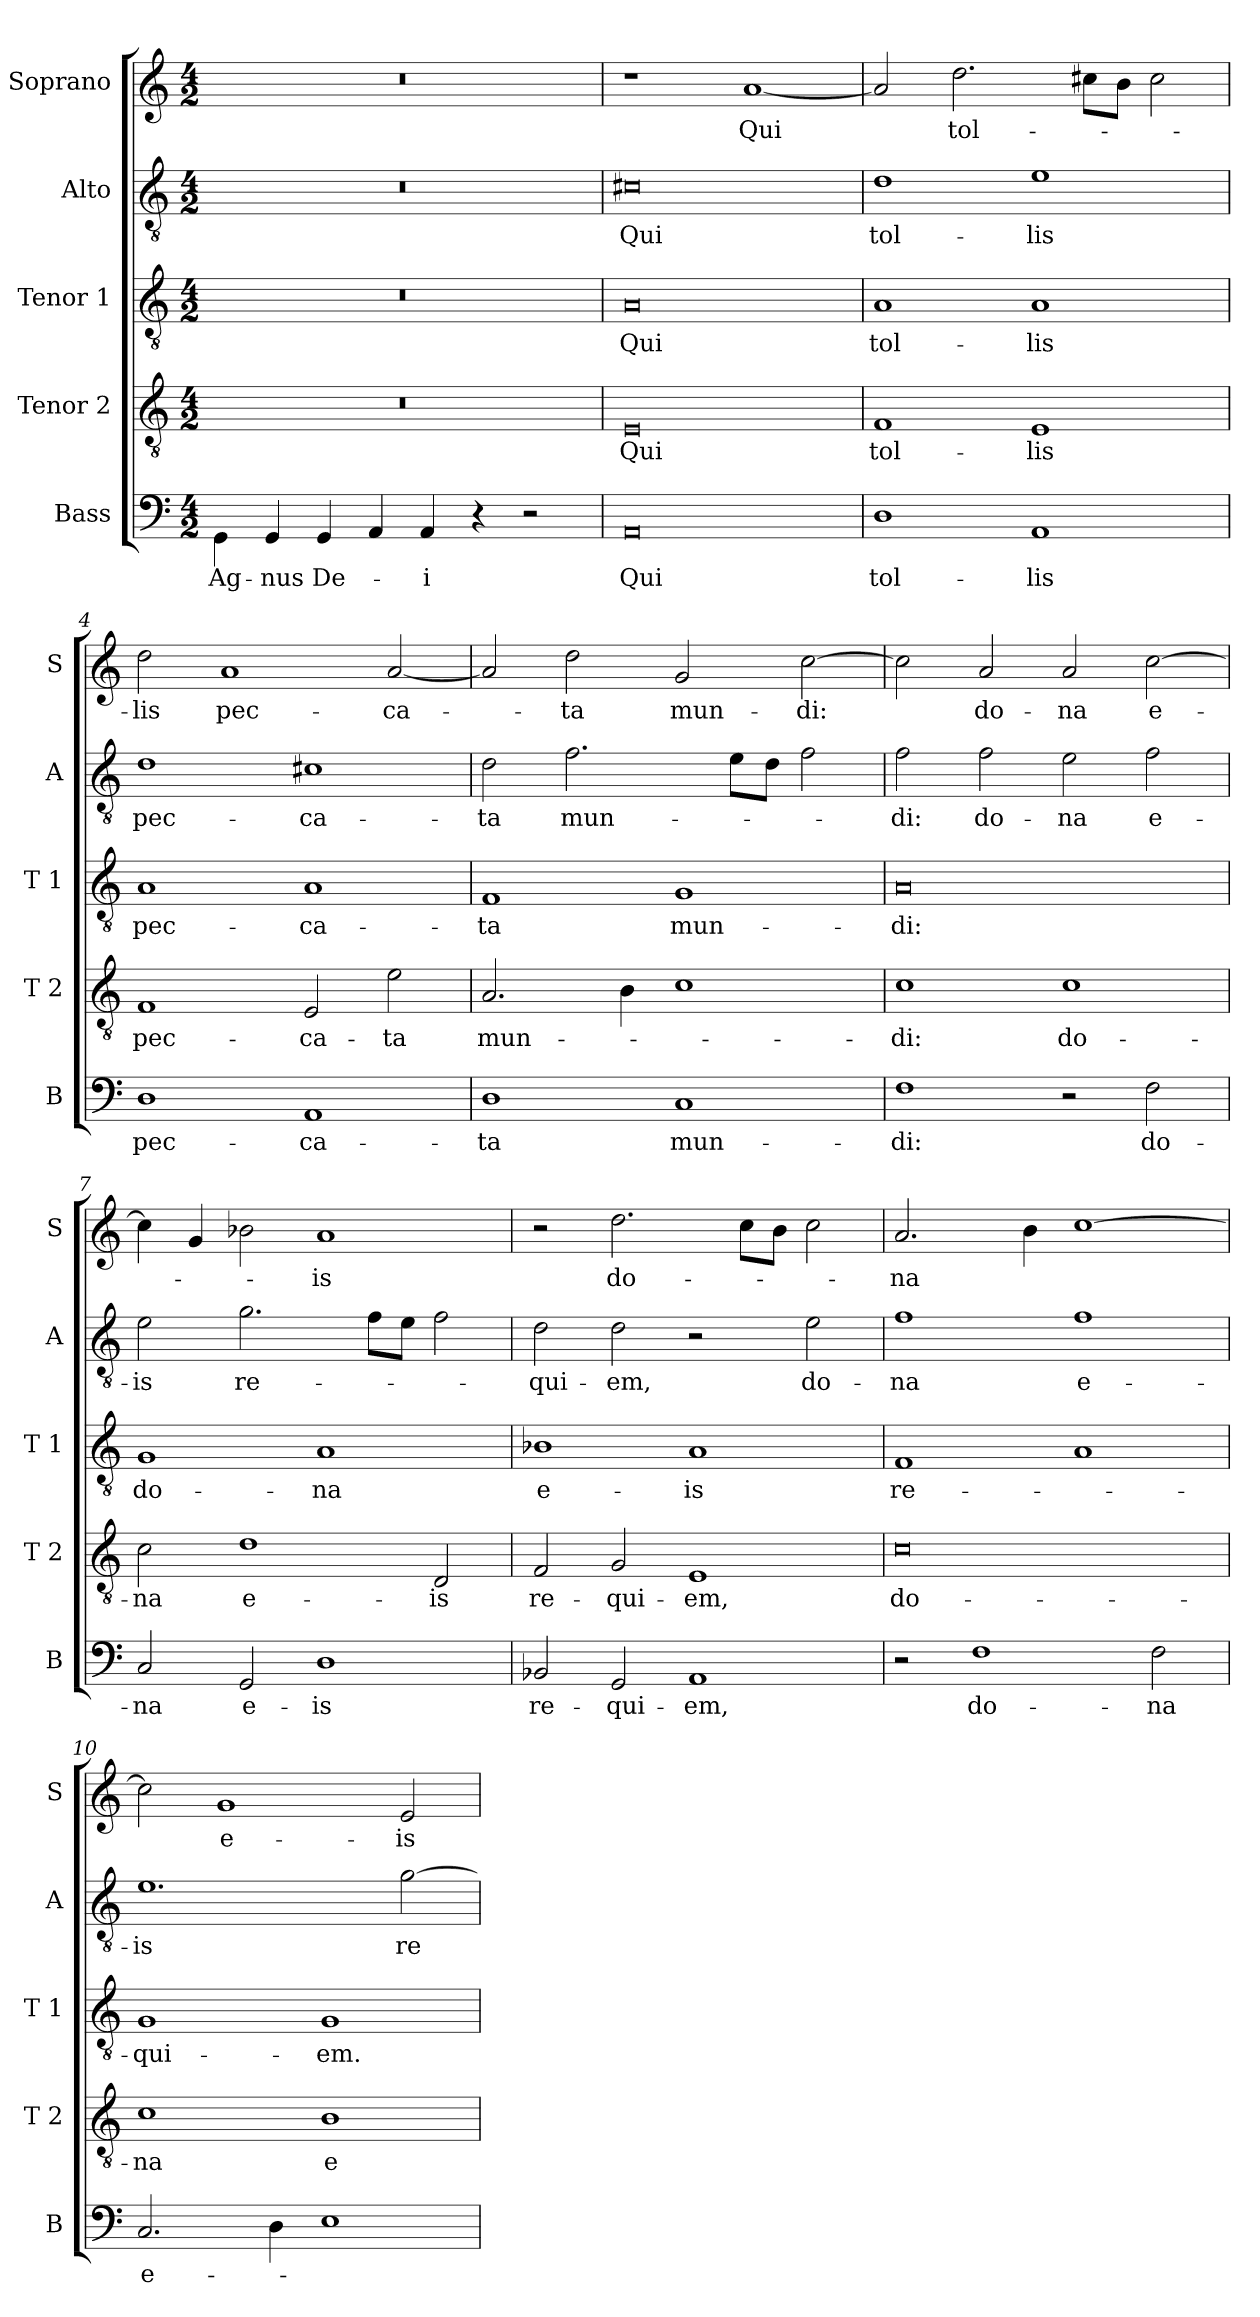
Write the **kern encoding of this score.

**kern	**text	**kern	**text	**kern	**text	**kern	**text	**kern	**text
*part5	*part5	*part4	*part4	*part3	*part3	*part2	*part2	*part1	*part1
*staff5	*staff5	*staff4	*staff4	*staff3	*staff3	*staff2	*staff2	*staff1	*staff1
*I"Bass	*	*I"Tenor 2	*	*I"Tenor 1	*	*I"Alto	*	*I"Soprano	*
*I'B	*	*I'T 2	*	*I'T 1	*	*I'A	*	*I'S	*
*clefF4	*	*clefGv2	*	*clefGv2	*	*clefGv2	*	*clefG2	*
*k[]	*	*k[]	*	*k[]	*	*k[]	*	*k[]	*
*C:	*	*C:	*	*C:	*	*C:	*	*C:	*
*M4/2	*	*M4/2	*	*M4/2	*	*M4/2	*	*M4/2	*
=1	=1	=1	=1	=1	=1	=1	=1	=1	=1
!	!LO:LY:b	!	!	!	!	!	!	!	!
4GG\	Ag-	0r	.	0r	.	0r	.	0r	.
!	!LO:LY:b	!	!	!	!	!	!	!	!
4GG/	-nus	.	.	.	.	.	.	.	.
!	!LO:LY:b	!	!	!	!	!	!	!	!
4GG/	De-	.	.	.	.	.	.	.	.
4AA/	.	.	.	.	.	.	.	.	.
!	!LO:LY:b	!	!	!	!	!	!	!	!
4AA/	-i	.	.	.	.	.	.	.	.
4r	.	.	.	.	.	.	.	.	.
2r	.	.	.	.	.	.	.	.	.
=2	=2	=2	=2	=2	=2	=2	=2	=2	=2
!	!LO:LY:b	!	!LO:LY:b	!	!LO:LY:b	!	!LO:LY:b	!	!
0AA	Qui	0E	Qui	0A	Qui	0c#X	Qui	1r	.
!	!	!	!	!	!	!	!	!	!LO:LY:b
.	.	.	.	.	.	.	.	[1a	Qui
=3	=3	=3	=3	=3	=3	=3	=3	=3	=3
!	!LO:LY:b	!	!LO:LY:b	!	!LO:LY:b	!	!LO:LY:b	!	!
1D	tol-	1F	tol-	1A	tol-	1d	tol-	2a/]	.
!	!	!	!	!	!	!	!	!	!LO:LY:b
.	.	.	.	.	.	.	.	2.dd\	tol-
!	!LO:LY:b	!	!LO:LY:b	!	!LO:LY:b	!	!LO:LY:b	!	!
1AA	-lis	1E	-lis	1A	-lis	1e	-lis	.	.
.	.	.	.	.	.	.	.	8cc#X\L	.
.	.	.	.	.	.	.	.	8b\J	.
.	.	.	.	.	.	.	.	2cc#\	.
=4	=4	=4	=4	=4	=4	=4	=4	=4	=4
!	!LO:LY:b	!	!LO:LY:b	!	!LO:LY:b	!	!LO:LY:b	!	!LO:LY:b
1D	pec-	1F	pec-	1A	pec-	1d	pec-	2dd\	-lis
!	!	!	!	!	!	!	!	!	!LO:LY:b
.	.	.	.	.	.	.	.	1a	pec-
!	!LO:LY:b	!	!LO:LY:b	!	!LO:LY:b	!	!LO:LY:b	!	!
1AA	-ca-	2E/	-ca-	1A	-ca-	1c#X	-ca-	.	.
!	!	!	!LO:LY:b	!	!	!	!	!	!LO:LY:b
.	.	2e\	-ta	.	.	.	.	[2a/	-ca-
=5	=5	=5	=5	=5	=5	=5	=5	=5	=5
!	!LO:LY:b	!	!LO:LY:b	!	!LO:LY:b	!	!LO:LY:b	!	!
1D	-ta	2.A/	mun-	1F	-ta	2d\	-ta	2a/]	.
!	!	!	!	!	!	!	!LO:LY:b	!	!LO:LY:b
.	.	.	.	.	.	2.f\	mun-	2dd\	-ta
.	.	4B\	.	.	.	.	.	.	.
!	!LO:LY:b	!	!	!	!LO:LY:b	!	!	!	!LO:LY:b
1C	mun-	1c	.	1G	mun-	.	.	2g/	mun-
.	.	.	.	.	.	8e\L	.	.	.
.	.	.	.	.	.	8d\J	.	.	.
!	!	!	!	!	!	!	!	!	!LO:LY:b
.	.	.	.	.	.	2f\	.	[2cc\	-di:
!!LO:LB:g=z
=6	=6	=6	=6	=6	=6	=6	=6	=6	=6
!	!LO:LY:b	!	!LO:LY:b	!	!LO:LY:b	!	!LO:LY:b	!	!
1F	-di:	1c	-di:	0A	-di:	2f\	-di:	2cc\]	.
!	!	!	!	!	!	!	!LO:LY:b	!	!LO:LY:b
.	.	.	.	.	.	2f\	do-	2a/	do-
!	!	!	!LO:LY:b	!	!	!	!LO:LY:b	!	!LO:LY:b
2r	.	1c	do-	.	.	2e\	-na	2a/	-na
!	!LO:LY:b	!	!	!	!	!	!LO:LY:b	!	!LO:LY:b
2F\	do-	.	.	.	.	2f\	e-	[2cc\	e-
=7	=7	=7	=7	=7	=7	=7	=7	=7	=7
!	!LO:LY:b	!	!LO:LY:b	!	!LO:LY:b	!	!LO:LY:b	!	!
2C/	-na	2c\	-na	1G	do-	2e\	-is	4cc\]	.
.	.	.	.	.	.	.	.	4g/	.
!	!LO:LY:b	!	!LO:LY:b	!	!	!	!LO:LY:b	!	!
2GG/	e-	1d	e-	.	.	2.g\	re-	2b-X\	.
!	!LO:LY:b	!	!	!	!LO:LY:b	!	!	!	!LO:LY:b
1D	-is	.	.	1A	-na	.	.	1a	-is
.	.	.	.	.	.	8f\L	.	.	.
.	.	.	.	.	.	8e\J	.	.	.
!	!	!	!LO:LY:b	!	!	!	!	!	!
.	.	2D/	-is	.	.	2f\	.	.	.
=8	=8	=8	=8	=8	=8	=8	=8	=8	=8
!	!LO:LY:b	!	!LO:LY:b	!	!LO:LY:b	!	!LO:LY:b	!	!
2BB-X/	re-	2F/	re-	1B-X	e-	2d\	-qui-	2r	.
!	!LO:LY:b	!	!LO:LY:b	!	!	!	!LO:LY:b	!	!LO:LY:b
2GG/	-qui-	2G/	-qui-	.	.	2d\	-em,	2.dd\	do-
!	!LO:LY:b	!	!LO:LY:b	!	!LO:LY:b	!	!	!	!
1AA	-em,	1E	-em,	1A	-is	2r	.	.	.
.	.	.	.	.	.	.	.	8cc\L	.
.	.	.	.	.	.	.	.	8b\J	.
!	!	!	!	!	!	!	!LO:LY:b	!	!
.	.	.	.	.	.	2e\	do-	2cc\	.
=9	=9	=9	=9	=9	=9	=9	=9	=9	=9
!	!	!	!LO:LY:b	!	!LO:LY:b	!	!LO:LY:b	!	!LO:LY:b
2r	.	0c	do-	1F	re-	1f	-na	2.a/	-na
!	!LO:LY:b	!	!	!	!	!	!	!	!
1F	do-	.	.	.	.	.	.	.	.
.	.	.	.	.	.	.	.	4b\	.
!	!	!	!	!	!	!	!LO:LY:b	!	!
.	.	.	.	1A	.	1f	e-	[1cc	.
!	!LO:LY:b	!	!	!	!	!	!	!	!
2F\	-na	.	.	.	.	.	.	.	.
=10	=10	=10	=10	=10	=10	=10	=10	=10	=10
!	!LO:LY:b	!	!LO:LY:b	!	!LO:LY:b	!	!LO:LY:b	!	!
2.C/	e-	1c	-na	1G	-qui-	1.e	-is	2cc\]	.
!	!	!	!	!	!	!	!	!	!LO:LY:b
.	.	.	.	.	.	.	.	1g	e-
4D\	.	.	.	.	.	.	.	.	.
!	!	!	!LO:LY:b	!	!LO:LY:b	!	!	!	!
1E	.	1B	e-	1G	-em.	.	.	.	.
!	!	!	!	!	!	!	!LO:LY:b	!	!LO:LY:b
.	.	.	.	.	.	[2g\	re-	2e/	-is
=	=	=	=	=	=	=	=	=	=
*-	*-	*-	*-	*-	*-	*-	*-	*-	*-
